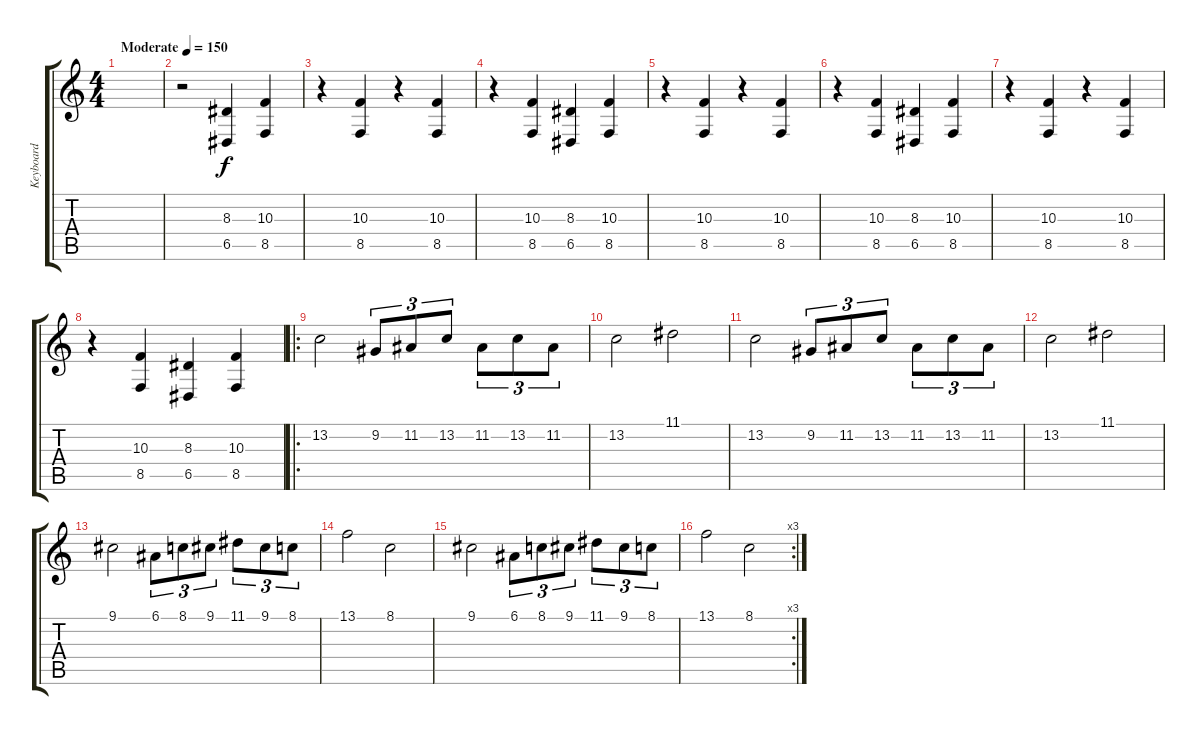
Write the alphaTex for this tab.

\track ("Keyboard" "Keyboard") {instrument electricgrandpiano}
\staff {score tabs}
\tuning (E4 B3 G3 D3 A2 E2) {hide}
\ts (4 4)
\tempo (150 "Moderate")
\clef g2
\ks c
|
r.2 (8.3 6.5).4 (10.3 8.5).4 |
r.4 (10.3 8.5).4 r.4 (10.3 8.5).4 |
r.4 (10.3 8.5).4 (8.3 6.5).4 (10.3 8.5).4 |
r.4 (10.3 8.5).4 r.4 (10.3 8.5).4 |
r.4 (10.3 8.5).4 (8.3 6.5).4 (10.3 8.5).4 |
r.4 (10.3 8.5).4 r.4 (10.3 8.5).4 |
r.4 (10.3 8.5).4 (8.3 6.5).4 (10.3 8.5).4 |
\ro
13.2.2 9.2.8{tu (3 2)} 11.2.8{tu (3 2)} 13.2.8{tu (3 2)} 11.2.8{tu (3 2)} 13.2.8{tu (3 2)} 11.2.8{tu (3 2)} |
13.2.2 11.1.2 |
13.2.2 9.2.8{tu (3 2)} 11.2.8{tu (3 2)} 13.2.8{tu (3 2)} 11.2.8{tu (3 2)} 13.2.8{tu (3 2)} 11.2.8{tu (3 2)} |
13.2.2 11.1.2 |
9.1.2 6.1.8{tu (3 2)} 8.1.8{tu (3 2)} 9.1.8{tu (3 2)} 11.1.8{tu (3 2)} 9.1.8{tu (3 2)} 8.1.8{tu (3 2)} |
13.1.2 8.1.2 |
9.1.2 6.1.8{tu (3 2)} 8.1.8{tu (3 2)} 9.1.8{tu (3 2)} 11.1.8{tu (3 2)} 9.1.8{tu (3 2)} 8.1.8{tu (3 2)} |
\rc 3
13.1.2 8.1.2
